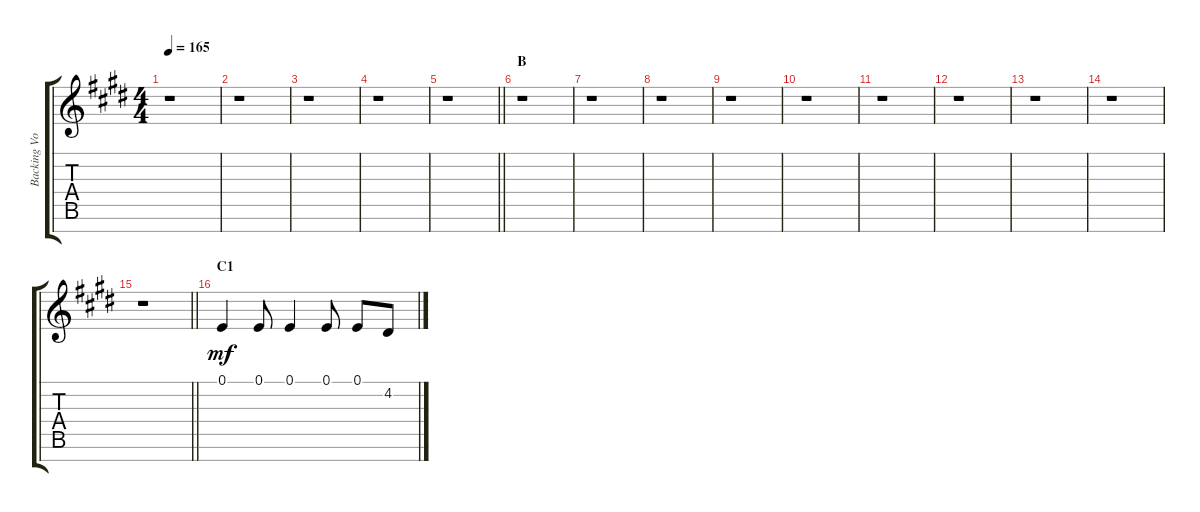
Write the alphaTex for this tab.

\track ("Backing Vocal" "Backing Vo") {instrument sopranosax}
\staff {score tabs}
\tuning (E4 B3 G3 D3 A2 E2 B1) {hide}
\ts (4 4)
\tempo 165
\clef g2
\ks e
r.1{dy mf} |
r.1 |
r.1 |
r.1 |
\barLineRight lightlight
r.1 |
\section ("" "B")
r.1 |
r.1 |
r.1 |
r.1 |
r.1 |
r.1 |
r.1 |
r.1 |
r.1 |
\barLineRight lightlight
r.1 |
\section ("" "C1")
0.1.4 0.1.8 0.1.4 0.1.8 0.1.8 4.2.8
